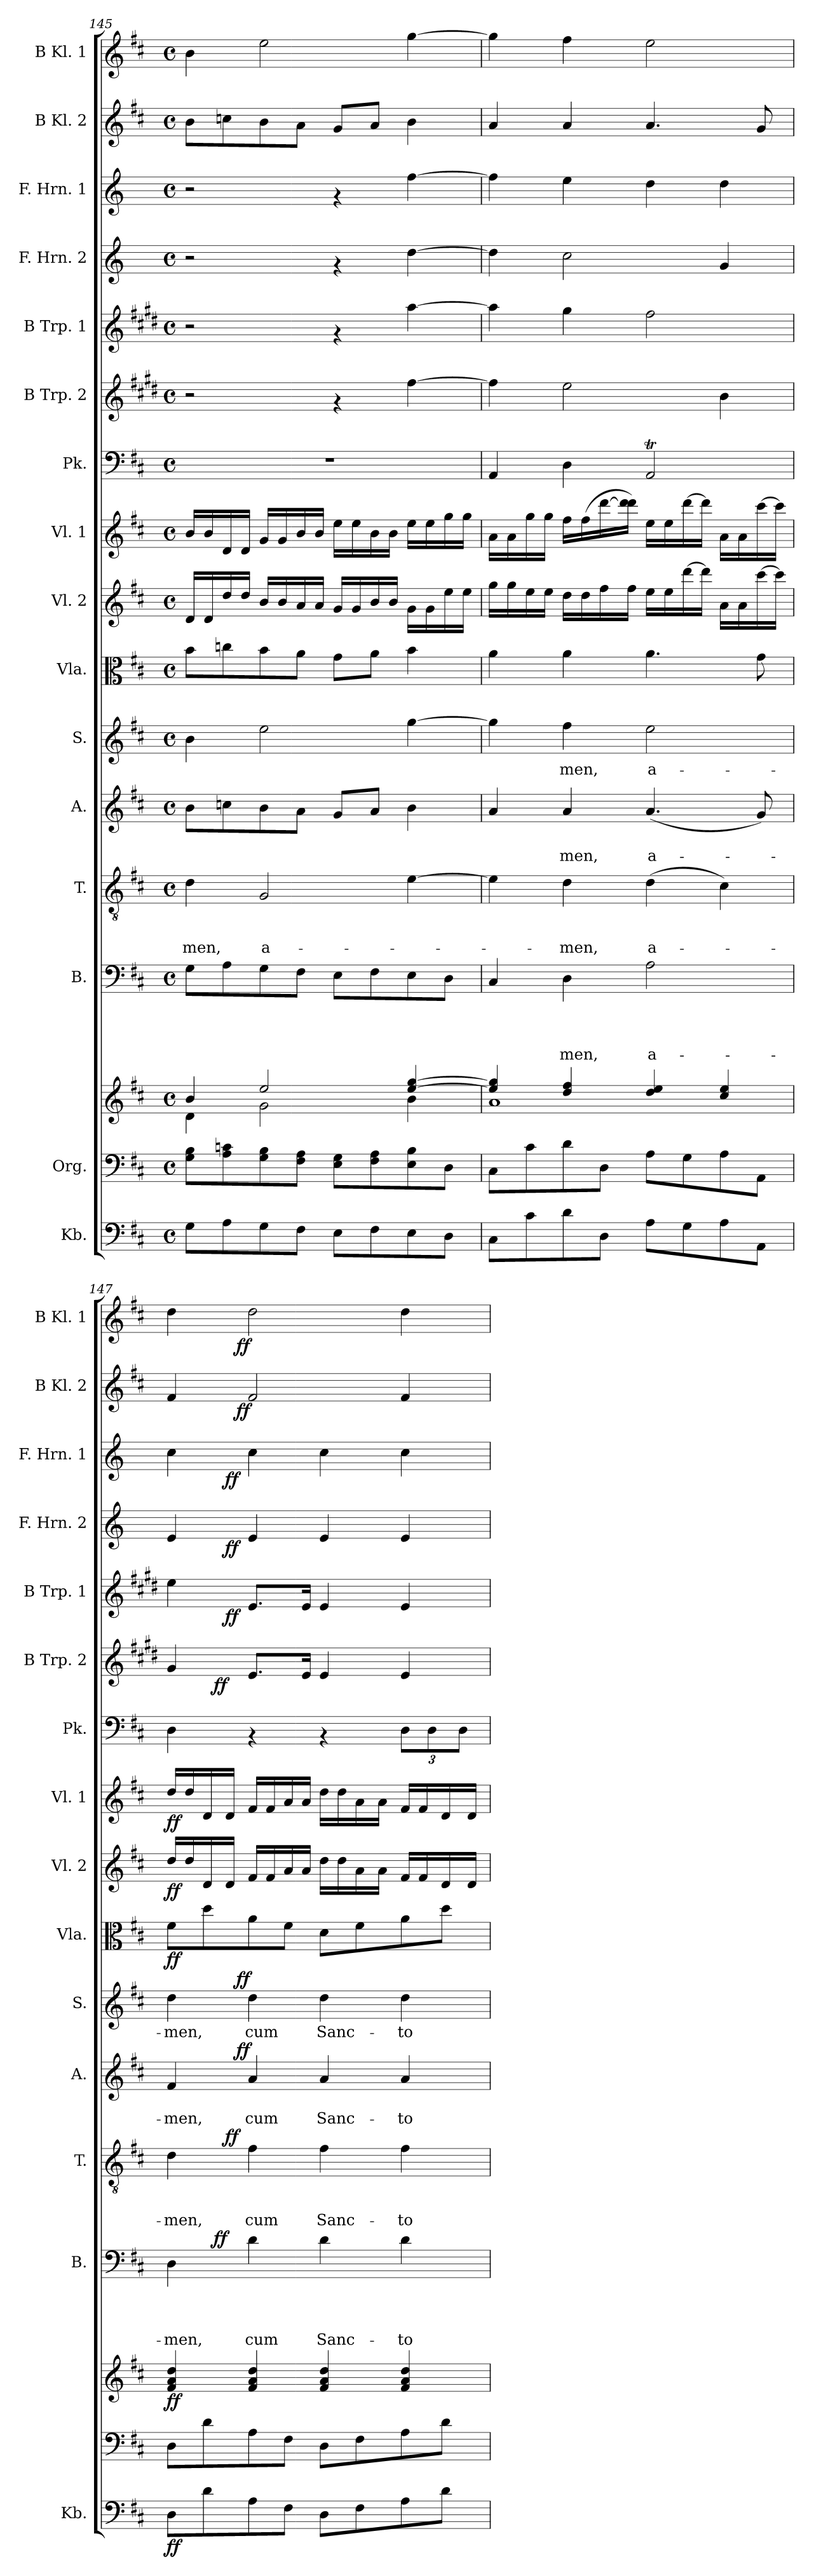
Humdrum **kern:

**kern	**dynam	**kern	**kern	**dynam	**kern	**text	**text	**text	**text	**dynam	**kern	**text	**text	**text	**dynam	**kern	**text	**text	**dynam	**kern	**text	**dynam	**kern	**dynam	**kern	**dynam	**kern	**dynam	**kern	**kern	**dynam	**kern	**dynam	**kern	**dynam	**kern	**dynam	**kern	**dynam	**kern	**dynam
*part16	*part16	*part15	*part15	*part15	*part14	*part14	*part14	*part14	*part14	*part14	*part13	*part13	*part13	*part13	*part13	*part12	*part12	*part12	*part12	*part11	*part11	*part11	*part10	*part10	*part9	*part9	*part8	*part8	*part7	*part6	*part6	*part5	*part5	*part4	*part4	*part3	*part3	*part2	*part2	*part1	*part1
*staff17	*staff17	*staff16	*staff15	*staff15/16	*staff14	*staff14	*staff14	*staff14	*staff14	*staff14	*staff13	*staff13	*staff13	*staff13	*staff13	*staff12	*staff12	*staff12	*staff12	*staff11	*staff11	*staff11	*staff10	*staff10	*staff9	*staff9	*staff8	*staff8	*staff7	*staff6	*staff6	*staff5	*staff5	*staff4	*staff4	*staff3	*staff3	*staff2	*staff2	*staff1	*staff1
*I"Kb.	*	*I"Org.	*	*	*I"B.	*	*	*	*	*	*I"T.	*	*	*	*	*I"A.	*	*	*	*I"S.	*	*	*I"Vla.	*	*I"Vl. 2	*	*I"Vl. 1	*	*I"Pk.	*I"B Trp. 2	*	*I"B Trp. 1	*	*I"F. Hrn. 2	*	*I"F. Hrn. 1	*	*I"B Kl. 2	*	*I"B Kl. 1	*
*I'Kb.	*	*	*	*	*I'B.	*	*	*	*	*	*I'T.	*	*	*	*	*I'A.	*	*	*	*I'S.	*	*	*I'Vla.	*	*I'Vl. 2	*	*I'Vl. 1	*	*I'Pk.	*I'B Trp. 2	*	*I'B Trp. 1	*	*I'F. Hrn. 2	*	*I'F. Hrn. 1	*	*I'B Kl. 2	*	*I'B Kl. 1	*
*clefF4	*	*clefF4	*clefG2	*	*clefF4	*	*	*	*	*	*clefGv2	*	*	*	*	*clefG2	*	*	*	*clefG2	*	*	*clefC3	*	*clefG2	*	*clefG2	*	*clefF4	*clefG2	*	*clefG2	*	*clefG2	*	*clefG2	*	*clefG2	*	*clefG2	*
*	*	*	*	*	*	*	*	*	*	*	*	*	*	*	*	*	*	*	*	*	*	*	*	*	*	*	*	*	*	*ITrd1c2	*	*ITrd1c2	*	*ITrd-1c-2	*	*ITrd-1c-2	*	*	*	*	*
*k[f#c#]	*	*k[f#c#]	*k[f#c#]	*	*k[f#c#]	*	*	*	*	*	*k[f#c#]	*	*	*	*	*k[f#c#]	*	*	*	*k[f#c#]	*	*	*k[f#c#]	*	*k[f#c#]	*	*k[f#c#]	*	*k[f#c#]	*k[f#c#]	*	*k[f#c#]	*	*k[f#c#]	*	*k[f#c#]	*	*k[f#c#]	*	*k[f#c#]	*
*D:	*	*D:	*D:	*	*D:	*	*	*	*	*	*D:	*	*	*	*	*D:	*	*	*	*D:	*	*	*D:	*	*D:	*	*D:	*	*D:	*D:	*	*D:	*	*D:	*	*D:	*	*D:	*	*D:	*
*M4/4	*	*M4/4	*M4/4	*	*M4/4	*	*	*	*	*	*M4/4	*	*	*	*	*M4/4	*	*	*	*M4/4	*	*	*M4/4	*	*M4/4	*	*M4/4	*	*M4/4	*M4/4	*	*M4/4	*	*M4/4	*	*M4/4	*	*M4/4	*	*M4/4	*
*met(c)	*	*met(c)	*met(c)	*	*met(c)	*	*	*	*	*	*met(c)	*	*	*	*	*met(c)	*	*	*	*met(c)	*	*	*met(c)	*	*met(c)	*	*met(c)	*	*met(c)	*met(c)	*	*met(c)	*	*met(c)	*	*met(c)	*	*met(c)	*	*met(c)	*
=145	=145	=145	=145	=145	=145	=145	=145	=145	=145	=145	=145	=145	=145	=145	=145	=145	=145	=145	=145	=145	=145	=145	=145	=145	=145	=145	=145	=145	=145	=145	=145	=145	=145	=145	=145	=145	=145	=145	=145	=145	=145
*	*	*	*^	*	*	*	*	*	*	*	*	*	*	*	*	*	*	*	*	*	*	*	*	*	*	*	*	*	*	*	*	*	*	*	*	*	*	*	*	*	*
!	!	!	!	!	!	!	!	!	!	!	!	!	!	!	!LO:LY:b	!	!	!	!	!	!	!	!	!	!	!	!	!	!	!	!	!	!	!	!	!	!	!	!	!	!	!
8G\L	.	8G\ 8B\L	4b/	4d\	.	8G\L	.	.	.	.	.	4d\	.	.	-men,	.	8b\L	.	.	.	4b\	.	.	8b\L	.	16d/LL	.	16b/LL	.	1r	2r	.	2r	.	2r	.	2r	.	8b\L	.	4b\	.
.	.	.	.	.	.	.	.	.	.	.	.	.	.	.	.	.	.	.	.	.	.	.	.	.	.	16d/	.	16b/	.	.	.	.	.	.	.	.	.	.	.	.	.	.
8A\	.	8A\ 8cn\	.	.	.	8A\	.	.	.	.	.	.	.	.	.	.	8ccn\	.	.	.	.	.	.	8ccn\	.	16dd/	.	16d/	.	.	.	.	.	.	.	.	.	.	8ccn\	.	.	.
.	.	.	.	.	.	.	.	.	.	.	.	.	.	.	.	.	.	.	.	.	.	.	.	.	.	16dd/JJ	.	16d/JJ	.	.	.	.	.	.	.	.	.	.	.	.	.	.
!	!	!	!	!	!	!	!	!	!	!	!	!	!	!	!LO:LY:b	!	!	!	!	!	!	!	!	!	!	!	!	!	!	!	!	!	!	!	!	!	!	!	!	!	!	!
8G\	.	8G\ 8B\	2ee/	2g\	.	8G\	.	.	.	.	.	2G/	.	.	a-	.	8b\	.	.	.	2ee\	.	.	8b\	.	16b/LL	.	16g/LL	.	.	.	.	.	.	.	.	.	.	8b\	.	2ee\	.
.	.	.	.	.	.	.	.	.	.	.	.	.	.	.	.	.	.	.	.	.	.	.	.	.	.	16b/	.	16g/	.	.	.	.	.	.	.	.	.	.	.	.	.	.
8F#\J	.	8F#\ 8A\J	.	.	.	8F#\J	.	.	.	.	.	.	.	.	.	.	8a\J	.	.	.	.	.	.	8a\J	.	16a/	.	16b/	.	.	.	.	.	.	.	.	.	.	8a\J	.	.	.
.	.	.	.	.	.	.	.	.	.	.	.	.	.	.	.	.	.	.	.	.	.	.	.	.	.	16a/JJ	.	16b/JJ	.	.	.	.	.	.	.	.	.	.	.	.	.	.
8E\L	.	8E\ 8G\L	.	.	.	8E\L	.	.	.	.	.	.	.	.	.	.	8g/L	.	.	.	.	.	.	8g\L	.	16g/LL	.	16ee\LL	.	.	4rf	.	4rf	.	4rf	.	4rf	.	8g/L	.	.	.
.	.	.	.	.	.	.	.	.	.	.	.	.	.	.	.	.	.	.	.	.	.	.	.	.	.	16g/	.	16ee\	.	.	.	.	.	.	.	.	.	.	.	.	.	.
8F#\	.	8F#\ 8A\	.	.	.	8F#\	.	.	.	.	.	.	.	.	.	.	8a/J	.	.	.	.	.	.	8a\J	.	16b/	.	16b\	.	.	.	.	.	.	.	.	.	.	8a/J	.	.	.
.	.	.	.	.	.	.	.	.	.	.	.	.	.	.	.	.	.	.	.	.	.	.	.	.	.	16b/JJ	.	16b\JJ	.	.	.	.	.	.	.	.	.	.	.	.	.	.
8E\	.	8E\ 8B\	[>4ee/ [>4gg/	4b\	.	8E\	.	.	.	.	.	[>4e\	.	.	.	.	4b\	.	.	.	[>4gg\	.	.	4b\	.	16g\LL	.	16ee\LL	.	.	[>4ee\	.	[>4gg\	.	[>4ee\	.	[>4gg\	.	4b\	.	[>4gg\	.
.	.	.	.	.	.	.	.	.	.	.	.	.	.	.	.	.	.	.	.	.	.	.	.	.	.	16g\	.	16ee\	.	.	.	.	.	.	.	.	.	.	.	.	.	.
8D\J	.	8D\J	.	.	.	8D\J	.	.	.	.	.	.	.	.	.	.	.	.	.	.	.	.	.	.	.	16ee\	.	16gg\	.	.	.	.	.	.	.	.	.	.	.	.	.	.
.	.	.	.	.	.	.	.	.	.	.	.	.	.	.	.	.	.	.	.	.	.	.	.	.	.	16ee\JJ	.	16gg\JJ	.	.	.	.	.	.	.	.	.	.	.	.	.	.
=146	=146	=146	=146	=146	=146	=146	=146	=146	=146	=146	=146	=146	=146	=146	=146	=146	=146	=146	=146	=146	=146	=146	=146	=146	=146	=146	=146	=146	=146	=146	=146	=146	=146	=146	=146	=146	=146	=146	=146	=146	=146	=146
8C#\L	.	8C#\L	4ee/] 4gg/]	1a	.	4C#/	.	.	.	.	.	4e\]	.	.	.	.	4a/	.	.	.	4gg\]	.	.	4a\	.	16gg\LL	.	16a\LL	.	4AA/	4ee\]	.	4gg\]	.	4ee\]	.	4gg\]	.	4a/	.	4gg\]	.
.	.	.	.	.	.	.	.	.	.	.	.	.	.	.	.	.	.	.	.	.	.	.	.	.	.	16gg\	.	16a\	.	.	.	.	.	.	.	.	.	.	.	.	.	.
8c#\	.	8c#\	.	.	.	.	.	.	.	.	.	.	.	.	.	.	.	.	.	.	.	.	.	.	.	16ee\	.	16gg\	.	.	.	.	.	.	.	.	.	.	.	.	.	.
.	.	.	.	.	.	.	.	.	.	.	.	.	.	.	.	.	.	.	.	.	.	.	.	.	.	16ee\JJ	.	16gg\JJ	.	.	.	.	.	.	.	.	.	.	.	.	.	.
!	!	!	!	!	!	!	!	!	!	!LO:LY:b	!	!	!	!	!LO:LY:b	!	!	!	!LO:LY:b	!	!	!LO:LY:b	!	!	!	!	!	!	!	!	!	!	!	!	!	!	!	!	!	!	!	!
8d\	.	8d\	4dd/ 4ff#/	.	.	4D\	.	.	.	-men,	.	4d\	.	.	-men,	.	4a/	.	-men,	.	4ff#\	-men,	.	4a\	.	16dd\LL	.	16ff#\LL	.	4D\	2dd\	.	4ff#\	.	2dd\	.	4ff#\	.	4a/	.	4ff#\	.
.	.	.	.	.	.	.	.	.	.	.	.	.	.	.	.	.	.	.	.	.	.	.	.	.	.	16dd\	.	(>16ff#\	.	.	.	.	.	.	.	.	.	.	.	.	.	.
8D\J	.	8D\J	.	.	.	.	.	.	.	.	.	.	.	.	.	.	.	.	.	.	.	.	.	.	.	16ff#\	.	[<16ddd\	.	.	.	.	.	.	.	.	.	.	.	.	.	.
.	.	.	.	.	.	.	.	.	.	.	.	.	.	.	.	.	.	.	.	.	.	.	.	.	.	16ff#\JJ	.	16ddd\] 16ddd\JJ)	.	.	.	.	.	.	.	.	.	.	.	.	.	.
!	!	!	!	!	!	!	!	!	!	!LO:LY:b	!	!	!	!	!LO:LY:b	!	!	!	!LO:LY:b	!	!	!LO:LY:b	!	!	!	!	!	!	!	!	!	!	!	!	!	!	!	!	!	!	!	!
8A\L	.	8A\L	4dd/ 4ee/	.	.	2A\	.	.	.	a-	.	(>4d\	.	.	a-	.	(<4.a/	.	a-	.	2ee\	a-	.	4.a\	.	16ee\LL	.	16ee\LL	.	2AAT/	.	.	2ee\	.	.	.	4ee\	.	4.a/	.	2ee\	.
.	.	.	.	.	.	.	.	.	.	.	.	.	.	.	.	.	.	.	.	.	.	.	.	.	.	16ee\	.	16ee\	.	.	.	.	.	.	.	.	.	.	.	.	.	.
8G\	.	8G\	.	.	.	.	.	.	.	.	.	.	.	.	.	.	.	.	.	.	.	.	.	.	.	[<16ddd\	.	[<16ddd\	.	.	.	.	.	.	.	.	.	.	.	.	.	.
.	.	.	.	.	.	.	.	.	.	.	.	.	.	.	.	.	.	.	.	.	.	.	.	.	.	16ddd\JJ]	.	16ddd\JJ]	.	.	.	.	.	.	.	.	.	.	.	.	.	.
8A\	.	8A\	4cc#/ 4ee/	.	.	.	.	.	.	.	.	4c#\)	.	.	.	.	.	.	.	.	.	.	.	.	.	16a\LL	.	16a\LL	.	.	4a\	.	.	.	4a/	.	4ee\	.	.	.	.	.
.	.	.	.	.	.	.	.	.	.	.	.	.	.	.	.	.	.	.	.	.	.	.	.	.	.	16a\	.	16a\	.	.	.	.	.	.	.	.	.	.	.	.	.	.
8AA\J	.	8AA\J	.	.	.	.	.	.	.	.	.	.	.	.	.	.	8g/)	.	.	.	.	.	.	8g\	.	[>16ccc#\	.	[>16ccc#\	.	.	.	.	.	.	.	.	.	.	8g/	.	.	.
.	.	.	.	.	.	.	.	.	.	.	.	.	.	.	.	.	.	.	.	.	.	.	.	.	.	16ccc#\JJ]	.	16ccc#\JJ]	.	.	.	.	.	.	.	.	.	.	.	.	.	.
*	*	*	*v	*v	*	*	*	*	*	*	*	*	*	*	*	*	*	*	*	*	*	*	*	*	*	*	*	*	*	*	*	*	*	*	*	*	*	*	*	*	*	*
=147	=147	=147	=147	=147	=147	=147	=147	=147	=147	=147	=147	=147	=147	=147	=147	=147	=147	=147	=147	=147	=147	=147	=147	=147	=147	=147	=147	=147	=147	=147	=147	=147	=147	=147	=147	=147	=147	=147	=147	=147	=147
!	!LO:DY:b	!	!	!LO:DY:b	!	!	!	!	!LO:LY:b	!	!	!	!	!LO:LY:b	!	!	!	!LO:LY:b	!	!	!LO:LY:b	!	!	!LO:DY:b	!	!LO:DY:b	!	!LO:DY:b	!	!	!	!	!	!	!	!	!	!	!	!	!
*	*	*	*	*	*^	*	*	*	*	*	*^	*	*	*	*	*^	*	*	*	*^	*	*	*	*	*	*	*	*	*	*^	*	*^	*	*^	*	*^	*	*^	*	*^	*
8D\L	ff	8D\L	4f#/ 4a/ 4dd/	ff	4D\	8ryy	.	.	.	-men,	.	4d\	8.ryy	.	.	-men,	.	4f#/	8..ryy	.	-men,	.	4dd\	8..ryy	-men,	.	8f#\L	ff	16dd/LL	ff	16dd/LL	ff	4D\	4f#/	8ryy	.	4dd\	8.ryy	.	4f#/	8.ryy	.	4dd\	8.ryy	.	4f#/	8..ryy	.	4dd\	8..ryy	.
.	.	.	.	.	.	.	.	.	.	.	.	.	.	.	.	.	.	.	.	.	.	.	.	.	.	.	.	.	16dd/	.	16dd/	.	.	.	.	.	.	.	.	.	.	.	.	.	.	.	.	.	.	.	.
8d\	.	8d\	.	.	.	32ryy	.	.	.	.	.	.	.	.	.	.	.	.	.	.	.	.	.	.	.	.	8dd\	.	16d/	.	16d/	.	.	.	32ryy	.	.	.	.	.	.	.	.	.	.	.	.	.	.	.	.
!	!	!	!	!	!	!	!	!	!	!	!LO:DY:a	!	!	!	!	!	!	!	!	!	!	!	!	!	!	!	!	!	!	!	!	!	!	!	!	!LO:DY:b	!	!	!	!	!	!	!	!	!	!	!	!	!	!	!
.	.	.	.	.	.	2ryy	.	.	.	.	ff	.	.	.	.	.	.	.	.	.	.	.	.	.	.	.	.	.	.	.	.	.	.	.	2ryy	ff	.	.	.	.	.	.	.	.	.	.	.	.	.	.	.
!	!	!	!	!	!	!	!	!	!	!	!	!	!	!	!	!	!LO:DY:a	!	!	!	!	!	!	!	!	!	!	!	!	!	!	!	!	!	!	!	!	!	!LO:DY:b	!	!	!LO:DY:b	!	!	!LO:DY:b	!	!	!	!	!	!
.	.	.	.	.	.	.	.	.	.	.	.	.	2ryy	.	.	.	ff	.	.	.	.	.	.	.	.	.	.	.	16d/JJ	.	16d/JJ	.	.	.	.	.	.	2ryy	ff	.	2ryy	ff	.	2ryy	ff	.	.	.	.	.	.
!	!	!	!	!	!	!	!	!	!	!	!	!	!	!	!	!	!	!	!	!	!	!LO:DY:a	!	!	!	!LO:DY:a	!	!	!	!	!	!	!	!	!	!	!	!	!	!	!	!	!	!	!	!	!	!LO:DY:b	!	!	!LO:DY:b
.	.	.	.	.	.	.	.	.	.	.	.	.	.	.	.	.	.	.	2ryy	.	.	ff	.	2ryy	.	ff	.	.	.	.	.	.	.	.	.	.	.	.	.	.	.	.	.	.	.	.	2ryy	ff	.	2ryy	ff
!	!	!	!	!	!	!	!	!	!	!LO:LY:b	!	!	!	!	!	!LO:LY:b	!	!	!	!	!LO:LY:b	!	!	!	!LO:LY:b	!	!	!	!	!	!	!	!	!	!	!	!	!	!	!	!	!	!	!	!	!	!	!	!	!	!
8A\	.	8A\	4f#/ 4a/ 4dd/	.	4d\	.	.	.	.	cum	.	4f#\	.	.	.	cum	.	4a/	.	.	cum	.	4dd\	.	cum	.	8a\	.	16f#/LL	.	16f#/LL	.	4rAA	8.d/L	.	.	8.d/L	.	.	4f#/	.	.	4dd\	.	.	2f#/	.	.	2dd\	.	.
.	.	.	.	.	.	.	.	.	.	.	.	.	.	.	.	.	.	.	.	.	.	.	.	.	.	.	.	.	16f#/	.	16f#/	.	.	.	.	.	.	.	.	.	.	.	.	.	.	.	.	.	.	.	.
8F#\J	.	8F#\J	.	.	.	.	.	.	.	.	.	.	.	.	.	.	.	.	.	.	.	.	.	.	.	.	8f#\J	.	16a/	.	16a/	.	.	.	.	.	.	.	.	.	.	.	.	.	.	.	.	.	.	.	.
.	.	.	.	.	.	.	.	.	.	.	.	.	.	.	.	.	.	.	.	.	.	.	.	.	.	.	.	.	16a/JJ	.	16a/JJ	.	.	16d/Jk	.	.	16d/Jk	.	.	.	.	.	.	.	.	.	.	.	.	.	.
!	!	!	!	!	!	!	!	!	!	!LO:LY:b	!	!	!	!	!	!LO:LY:b	!	!	!	!	!LO:LY:b	!	!	!	!LO:LY:b	!	!	!	!	!	!	!	!	!	!	!	!	!	!	!	!	!	!	!	!	!	!	!	!	!	!
8D\L	.	8D\L	4f#/ 4a/ 4dd/	.	4d\	.	.	.	.	Sanc-	.	4f#\	.	.	.	Sanc-	.	4a/	.	.	Sanc-	.	4dd\	.	Sanc-	.	8d\L	.	16dd\LL	.	16dd\LL	.	4rAA	4d/	.	.	4d/	.	.	4f#/	.	.	4dd\	.	.	.	.	.	.	.	.
.	.	.	.	.	.	.	.	.	.	.	.	.	.	.	.	.	.	.	.	.	.	.	.	.	.	.	.	.	16dd\	.	16dd\	.	.	.	.	.	.	.	.	.	.	.	.	.	.	.	.	.	.	.	.
8F#\	.	8F#\	.	.	.	.	.	.	.	.	.	.	.	.	.	.	.	.	.	.	.	.	.	.	.	.	8f#\	.	16a\	.	16a\	.	.	.	.	.	.	.	.	.	.	.	.	.	.	.	.	.	.	.	.
.	.	.	.	.	.	4ryy	.	.	.	.	.	.	.	.	.	.	.	.	.	.	.	.	.	.	.	.	.	.	.	.	.	.	.	.	4ryy	.	.	.	.	.	.	.	.	.	.	.	.	.	.	.	.
.	.	.	.	.	.	.	.	.	.	.	.	.	4ryy	.	.	.	.	.	.	.	.	.	.	.	.	.	.	.	16a\JJ	.	16a\JJ	.	.	.	.	.	.	4ryy	.	.	4ryy	.	.	4ryy	.	.	.	.	.	.	.
.	.	.	.	.	.	.	.	.	.	.	.	.	.	.	.	.	.	.	4ryy	.	.	.	.	4ryy	.	.	.	.	.	.	.	.	.	.	.	.	.	.	.	.	.	.	.	.	.	.	4ryy	.	.	4ryy	.
!	!	!	!	!	!	!	!	!	!	!LO:LY:b	!	!	!	!	!	!LO:LY:b	!	!	!	!	!LO:LY:b	!	!	!	!LO:LY:b	!	!	!	!	!	!	!	!	!	!	!	!	!	!	!	!	!	!	!	!	!	!	!	!	!	!
*	*	*	*	*	*	*	*	*	*	*	*	*	*	*	*	*	*	*	*	*	*	*	*	*	*	*	*	*	*	*	*	*	*Xbrackettup	*	*	*	*	*	*	*	*	*	*	*	*	*	*	*	*	*	*
8A\	.	8A\	4f#/ 4a/ 4dd/	.	4d\	.	.	.	.	-to	.	4f#\	.	.	.	-to	.	4a/	.	.	-to	.	4dd\	.	-to	.	8a\	.	16f#/LL	.	16f#/LL	.	12D\L	4d/	.	.	4d/	.	.	4f#/	.	.	4dd\	.	.	4f#/	.	.	4dd\	.	.
.	.	.	.	.	.	.	.	.	.	.	.	.	.	.	.	.	.	.	.	.	.	.	.	.	.	.	.	.	16f#/	.	16f#/	.	.	.	.	.	.	.	.	.	.	.	.	.	.	.	.	.	.	.	.
.	.	.	.	.	.	.	.	.	.	.	.	.	.	.	.	.	.	.	.	.	.	.	.	.	.	.	.	.	.	.	.	.	12D\	.	.	.	.	.	.	.	.	.	.	.	.	.	.	.	.	.	.
8d\J	.	8d\J	.	.	.	.	.	.	.	.	.	.	.	.	.	.	.	.	.	.	.	.	.	.	.	.	8dd\J	.	16d/	.	16d/	.	.	.	.	.	.	.	.	.	.	.	.	.	.	.	.	.	.	.	.
.	.	.	.	.	.	16.ryy	.	.	.	.	.	.	.	.	.	.	.	.	.	.	.	.	.	.	.	.	.	.	.	.	.	.	.	.	16.ryy	.	.	.	.	.	.	.	.	.	.	.	.	.	.	.	.
.	.	.	.	.	.	.	.	.	.	.	.	.	.	.	.	.	.	.	.	.	.	.	.	.	.	.	.	.	.	.	.	.	12D\J	.	.	.	.	.	.	.	.	.	.	.	.	.	.	.	.	.	.
.	.	.	.	.	.	.	.	.	.	.	.	.	16ryy	.	.	.	.	.	.	.	.	.	.	.	.	.	.	.	16d/JJ	.	16d/JJ	.	.	.	.	.	.	16ryy	.	.	16ryy	.	.	16ryy	.	.	.	.	.	.	.
.	.	.	.	.	.	.	.	.	.	.	.	.	.	.	.	.	.	.	32ryy	.	.	.	.	32ryy	.	.	.	.	.	.	.	.	.	.	.	.	.	.	.	.	.	.	.	.	.	.	32ryy	.	.	32ryy	.
*	*	*	*	*	*v	*v	*	*	*	*	*	*	*	*	*	*	*	*v	*v	*	*	*	*v	*v	*	*	*	*	*	*	*	*	*	*v	*v	*	*v	*v	*	*v	*v	*	*v	*v	*	*v	*v	*	*v	*v	*
*	*	*	*	*	*	*	*	*	*	*	*v	*v	*	*	*	*	*	*	*	*	*	*	*	*	*	*	*	*	*	*	*	*	*	*	*	*	*	*	*	*	*	*
=	=	=	=	=	=	=	=	=	=	=	=	=	=	=	=	=	=	=	=	=	=	=	=	=	=	=	=	=	=	=	=	=	=	=	=	=	=	=	=	=	=
*-	*-	*-	*-	*-	*-	*-	*-	*-	*-	*-	*-	*-	*-	*-	*-	*-	*-	*-	*-	*-	*-	*-	*-	*-	*-	*-	*-	*-	*-	*-	*-	*-	*-	*-	*-	*-	*-	*-	*-	*-	*-
